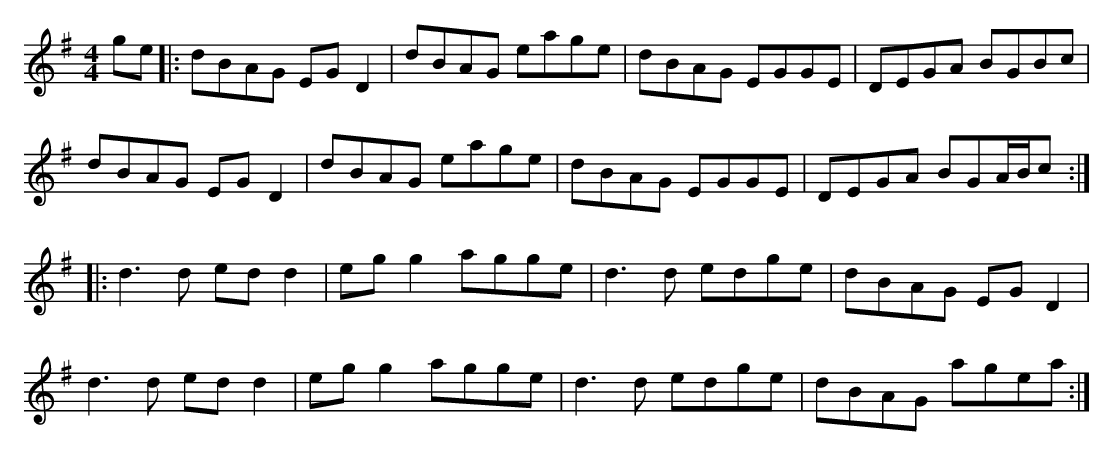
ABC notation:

X:1
M:4/4
K:G
ge|:dBAG EG D2|dBAG eage|dBAG EGGE|DEGA BGBc|
dBAG EG D2|dBAG eage|dBAG EGGE|DEGA BGA/B/c:|
|:d3 d ed d2|eg g2 agge|d3 d edge|dBAG EG D2|
d3 d edd2|egg2 agge|d3 d edge|dBAG agea:|
